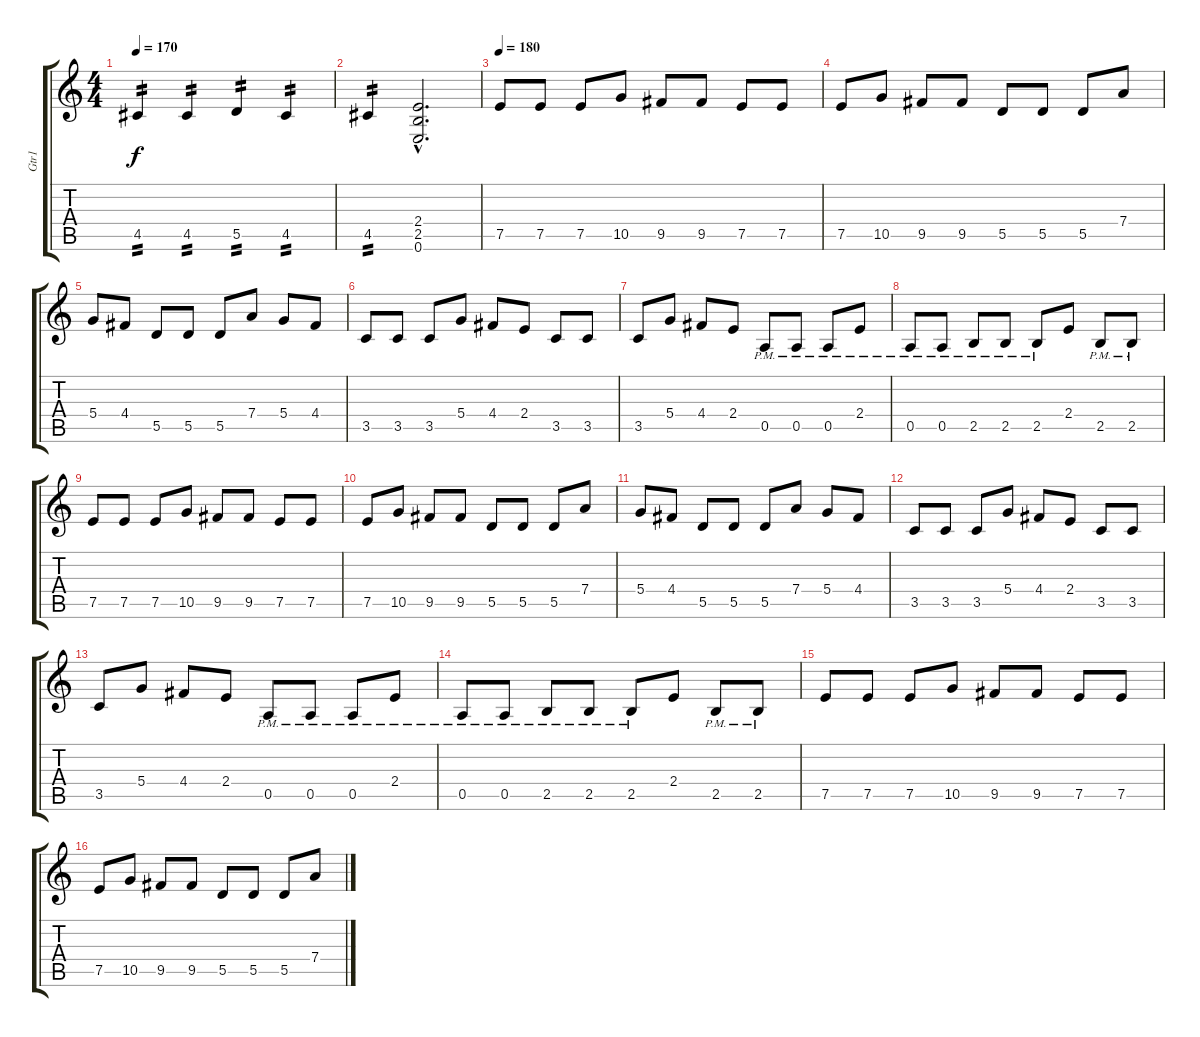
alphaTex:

\track ("Gtr1" "Gtr1") {instrument overdrivenguitar}
\staff {score tabs}
\tuning (E4 B3 G3 D3 A2 E2) {hide}
\ts (4 4)
\tempo 170
\clef g2
\ks c
4.5.4{tp 2 dy f} 4.5.4{tp 2} 5.5.4{tp 2} 4.5.4{tp 2} |
4.5.4{tp 2} (2.4{hac} 2.5{hac} 0.6{hac}).2{d} |
\tempo 180
7.5.8 7.5.8 7.5.8 10.5.8 9.5.8 9.5.8 7.5.8 7.5.8 |
7.5.8 10.5.8 9.5.8 9.5.8 5.5.8 5.5.8 5.5.8 7.4.8 |
5.4.8 4.4.8 5.5.8 5.5.8 5.5.8 7.4.8 5.4.8 4.4.8 |
3.5.8 3.5.8 3.5.8 5.4.8 4.4.8 2.4.8 3.5.8 3.5.8 |
3.5.8 5.4.8 4.4.8 2.4.8 0.5{pm}.8 0.5{pm}.8 0.5{pm}.8 2.4{pm}.8 |
0.5{pm}.8 0.5{pm}.8 2.5{pm}.8 2.5{pm}.8 2.5{pm}.8 2.4.8 2.5{pm}.8 2.5{pm}.8 |
7.5.8 7.5.8 7.5.8 10.5.8 9.5.8 9.5.8 7.5.8 7.5.8 |
7.5.8 10.5.8 9.5.8 9.5.8 5.5.8 5.5.8 5.5.8 7.4.8 |
5.4.8 4.4.8 5.5.8 5.5.8 5.5.8 7.4.8 5.4.8 4.4.8 |
3.5.8 3.5.8 3.5.8 5.4.8 4.4.8 2.4.8 3.5.8 3.5.8 |
3.5.8 5.4.8 4.4.8 2.4.8 0.5{pm}.8 0.5{pm}.8 0.5{pm}.8 2.4{pm}.8 |
0.5{pm}.8 0.5{pm}.8 2.5{pm}.8 2.5{pm}.8 2.5{pm}.8 2.4.8 2.5{pm}.8 2.5{pm}.8 |
7.5.8 7.5.8 7.5.8 10.5.8 9.5.8 9.5.8 7.5.8 7.5.8 |
7.5.8 10.5.8 9.5.8 9.5.8 5.5.8 5.5.8 5.5.8 7.4.8
